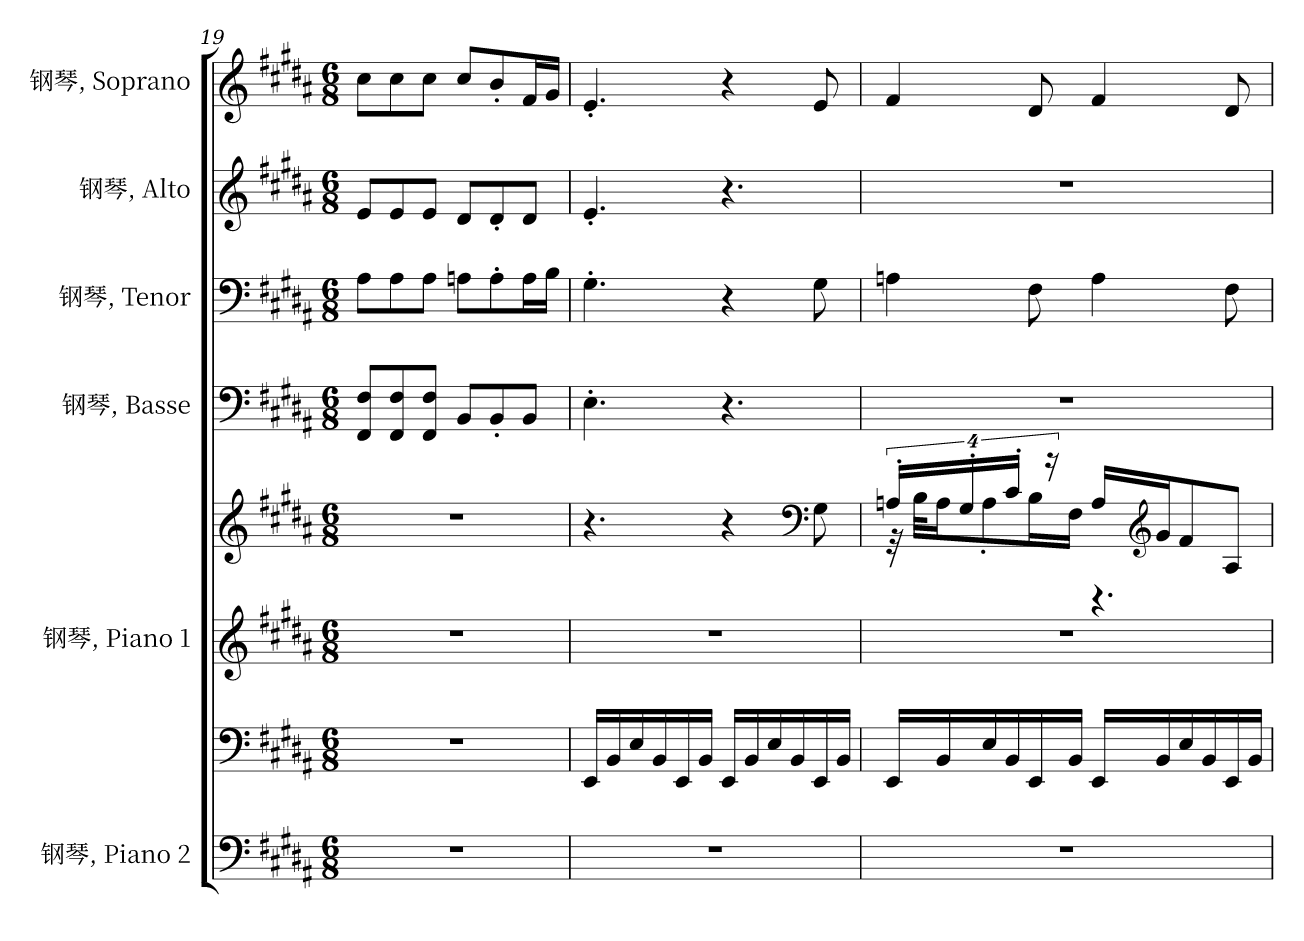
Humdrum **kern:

**kern	**kern	**kern	**kern	**kern	**kern	**kern	**kern
*part6	*part6	*part5	*part5	*part4	*part3	*part2	*part1
*staff8	*staff7	*staff6	*staff5	*staff4	*staff3	*staff2	*staff1
*I"钢琴, Piano 2	*	*I"钢琴, Piano 1	*	*I"钢琴, Basse	*I"钢琴, Tenor	*I"钢琴, Alto	*I"钢琴, Soprano
*I'Pno.	*	*I'Pno.	*	*	*	*	*
*clefF4	*clefF4	*clefG2	*clefG2	*clefF4	*clefF4	*clefG2	*clefG2
*k[f#c#g#d#a#]	*k[f#c#g#d#a#]	*k[f#c#g#d#a#]	*k[f#c#g#d#a#]	*k[f#c#g#d#a#]	*k[f#c#g#d#a#]	*k[f#c#g#d#a#]	*k[f#c#g#d#a#]
*M6/8	*M6/8	*M6/8	*M6/8	*M6/8	*M6/8	*M6/8	*M6/8
=19	=19	=19	=19	=19	=19	=19	=19
2.r	2.r	2.r	2.r	8FF#/ 8F#/L	8A#\L	8e/L	8cc#\L
.	.	.	.	8FF#/ 8F#/	8A#\	8e/	8cc#\
.	.	.	.	8FF#/ 8F#/J	8A#\J	8e/J	8cc#\J
.	.	.	.	8BB/L	8An\L	8d#/L	8cc#/L
.	.	.	.	8BB'/	8A'\	8d#'/	8b'/
.	.	.	.	8BB/J	16A\L	8d#/J	16f#/L
.	.	.	.	.	16B\JJ	.	16g#/JJ
!!LO:PB:g=z
=20	=20	=20	=20	=20	=20	=20	=20
2.r	16EE/LL	2.r	4.r	4.E'\	4.G#'\	4.e'/	4.e'/
.	16BB/	.	.	.	.	.	.
.	16E/	.	.	.	.	.	.
.	16BB/	.	.	.	.	.	.
.	16EE/	.	.	.	.	.	.
.	16BB/JJ	.	.	.	.	.	.
.	16EE/LL	.	4r	4.r	4r	4.r	4r
.	16BB/	.	.	.	.	.	.
.	16E/	.	.	.	.	.	.
.	16BB/	.	.	.	.	.	.
*	*	*	*clefF4	*	*	*	*
.	16EE/	.	8G#\	.	8G#\	.	8e/
.	16BB/JJ	.	.	.	.	.	.
=21	=21	=21	=21	=21	=21	=21	=21
*	*	*	*^	*	*	*	*
2.r	16EE/LL	2.r	32%3An'/L	32r	2.r	4An\	2.r	4f#/
.	.	.	.	32B\KLL	.	.	.	.
.	16BB/	.	.	16A\J	.	.	.	.
.	.	.	32%3G#'/	.	.	.	.	.
.	16E/	.	.	8A'\	.	.	.	.
.	16BB/	.	32%3c#'/J	.	.	.	.	.
.	16EE/	.	.	16B\L	.	8F#\	.	8d#/
.	.	.	32%3r	.	.	.	.	.
.	16BB/JJ	.	.	16F#\JJ	.	.	.	.
.	16EE/LL	.	16A/LL	4.r	.	4A\	.	4f#/
*	*	*	*clefG2	*	*	*	*	*
.	16BB/	.	16g#/J	.	.	.	.	.
.	16E/	.	8f#/	.	.	.	.	.
.	16BB/	.	.	.	.	.	.	.
.	16EE/	.	8A/J	.	.	8F#\	.	8d#/
.	16BB/JJ	.	.	.	.	.	.	.
*	*	*	*v	*v	*	*	*	*
=	=	=	=	=	=	=	=
*-	*-	*-	*-	*-	*-	*-	*-
